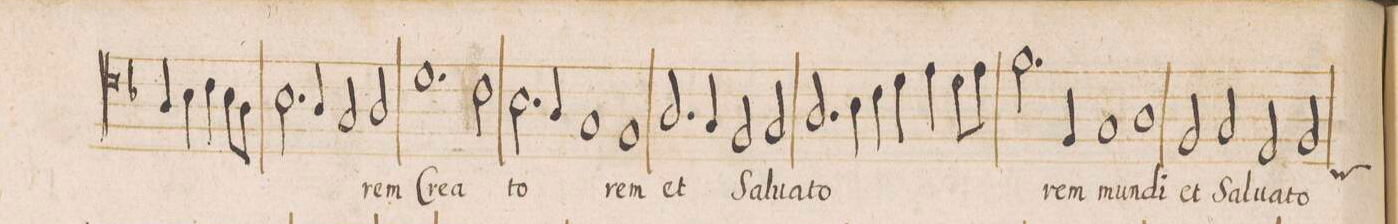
**kern	**text
*I"ALTVS	*
*clefC4	*
*k[b-]	*
*met(C|)	*
*M2/1	*
4A/	.
4B-\	.
4c\	.
8B-\L	.
8A\J	.
2.B-\	.
4A/	.
=51-	=51-
2G/	.
2A/	-rem
1.d	Cre-
=52-	=52-
2c\	-a-
2.B-\	-to-
4A/	.
=53-	=53-
1G	.
1F	-rem
=54-	=54-
2.A/	et
4G/	.
2F/	Sal-
2G/	-ua-
=55-	=55-
2.A/	-to-
4B-\	.
4c\	.
4d\	.
4e\	.
8d\L	.
8e\J	.
=56-	=56-
2.f\	.
4F/	-rem
1G	mun-
=57-	=57-
1A	-di
2F/	et
2G/	Sal-
=58-	=58-
2E/	-va-
*custos:C	*
2F/	-to-
*-	*-
